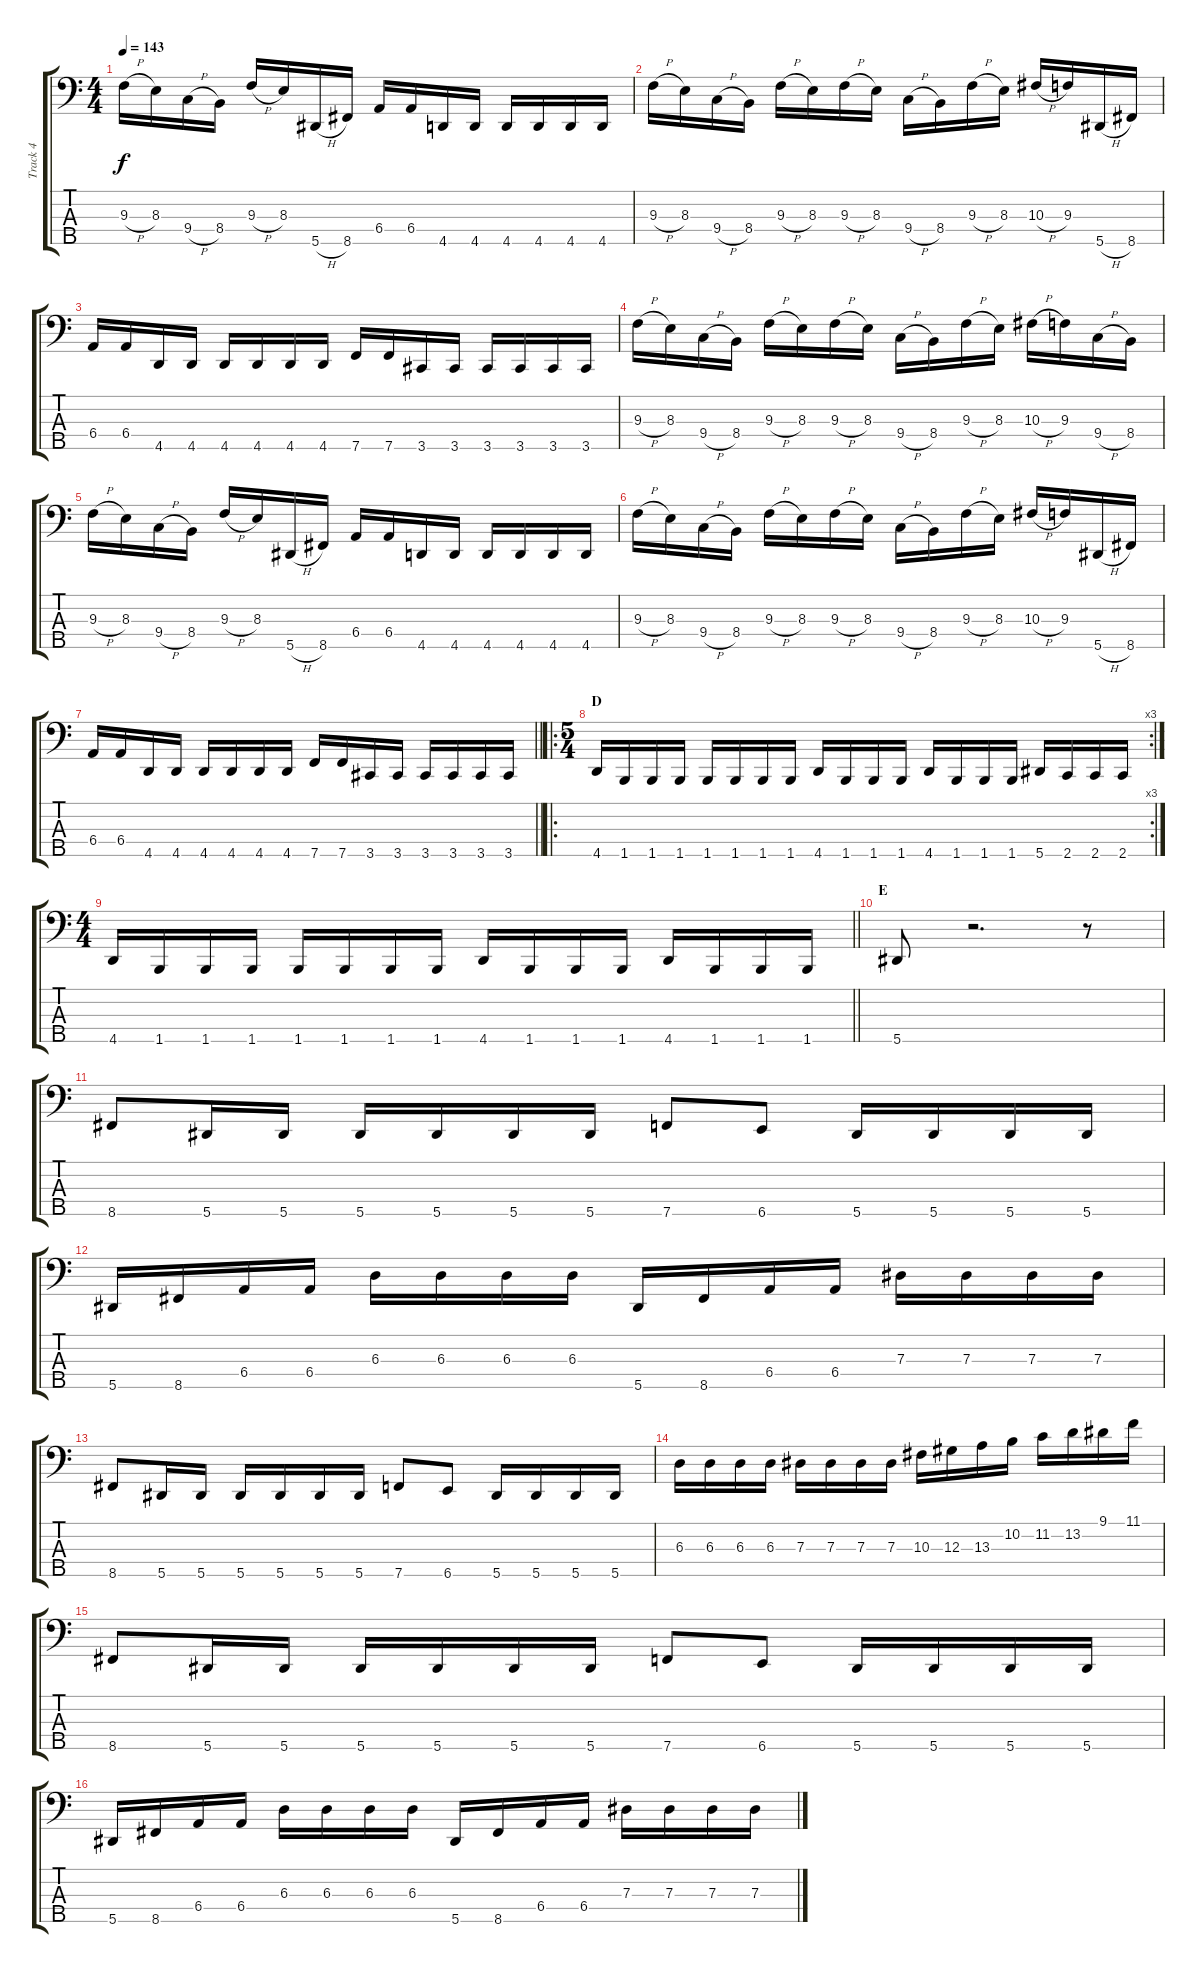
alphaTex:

\track ("Track 4" "Track 4") {instrument electricbassfinger}
\staff {score tabs}
\tuning (Gb2 Db2 Ab1 Eb1 Bb0) {hide}
\ts (4 4)
\tempo 143
\clef f4
\ks c
9.3{h}.16{dy f} 8.3.16 9.4{h}.16 8.4.16 9.3{h}.16 8.3.16 5.5{h}.16 8.5.16 6.4.16 6.4.16 4.5.16 4.5.16 4.5.16 4.5.16 4.5.16 4.5.16 |
9.3{h}.16 8.3.16 9.4{h}.16 8.4.16 9.3{h}.16 8.3.16 9.3{h}.16 8.3.16 9.4{h}.16 8.4.16 9.3{h}.16 8.3.16 10.3{h}.16 9.3.16 5.5{h}.16 8.5.16 |
6.4.16 6.4.16 4.5.16 4.5.16 4.5.16 4.5.16 4.5.16 4.5.16 7.5.16 7.5.16 3.5.16 3.5.16 3.5.16 3.5.16 3.5.16 3.5.16 |
9.3{h}.16 8.3.16 9.4{h}.16 8.4.16 9.3{h}.16 8.3.16 9.3{h}.16 8.3.16 9.4{h}.16 8.4.16 9.3{h}.16 8.3.16 10.3{h}.16 9.3.16 9.4{h}.16 8.4.16 |
9.3{h}.16 8.3.16 9.4{h}.16 8.4.16 9.3{h}.16 8.3.16 5.5{h}.16 8.5.16 6.4.16 6.4.16 4.5.16 4.5.16 4.5.16 4.5.16 4.5.16 4.5.16 |
9.3{h}.16 8.3.16 9.4{h}.16 8.4.16 9.3{h}.16 8.3.16 9.3{h}.16 8.3.16 9.4{h}.16 8.4.16 9.3{h}.16 8.3.16 10.3{h}.16 9.3.16 5.5{h}.16 8.5.16 |
\barLineRight lightlight
6.4.16 6.4.16 4.5.16 4.5.16 4.5.16 4.5.16 4.5.16 4.5.16 7.5.16 7.5.16 3.5.16 3.5.16 3.5.16 3.5.16 3.5.16 3.5.16 |
\ro
\rc 3
\ts (5 4)
\section ("" "D")
4.5.16 1.5.16 1.5.16 1.5.16 1.5.16 1.5.16 1.5.16 1.5.16 4.5.16 1.5.16 1.5.16 1.5.16 4.5.16 1.5.16 1.5.16 1.5.16 5.5.16 2.5.16 2.5.16 2.5.16 |
\ts (4 4)
\barLineRight lightlight
4.5.16 1.5.16 1.5.16 1.5.16 1.5.16 1.5.16 1.5.16 1.5.16 4.5.16 1.5.16 1.5.16 1.5.16 4.5.16 1.5.16 1.5.16 1.5.16 |
\section ("" "E")
5.5.8 r.2{d} r.8 |
8.5.8 5.5.16 5.5.16 5.5.16 5.5.16 5.5.16 5.5.16 7.5.8 6.5.8 5.5.16 5.5.16 5.5.16 5.5.16 |
5.5.16 8.5.16 6.4.16 6.4.16 6.3.16 6.3.16 6.3.16 6.3.16 5.5.16 8.5.16 6.4.16 6.4.16 7.3.16 7.3.16 7.3.16 7.3.16 |
8.5.8 5.5.16 5.5.16 5.5.16 5.5.16 5.5.16 5.5.16 7.5.8 6.5.8 5.5.16 5.5.16 5.5.16 5.5.16 |
6.3.16 6.3.16 6.3.16 6.3.16 7.3.16 7.3.16 7.3.16 7.3.16 10.3.16 12.3.16 13.3.16 10.2.16 11.2.16 13.2.16 9.1.16 11.1.16 |
8.5.8 5.5.16 5.5.16 5.5.16 5.5.16 5.5.16 5.5.16 7.5.8 6.5.8 5.5.16 5.5.16 5.5.16 5.5.16 |
5.5.16 8.5.16 6.4.16 6.4.16 6.3.16 6.3.16 6.3.16 6.3.16 5.5.16 8.5.16 6.4.16 6.4.16 7.3.16 7.3.16 7.3.16 7.3.16
